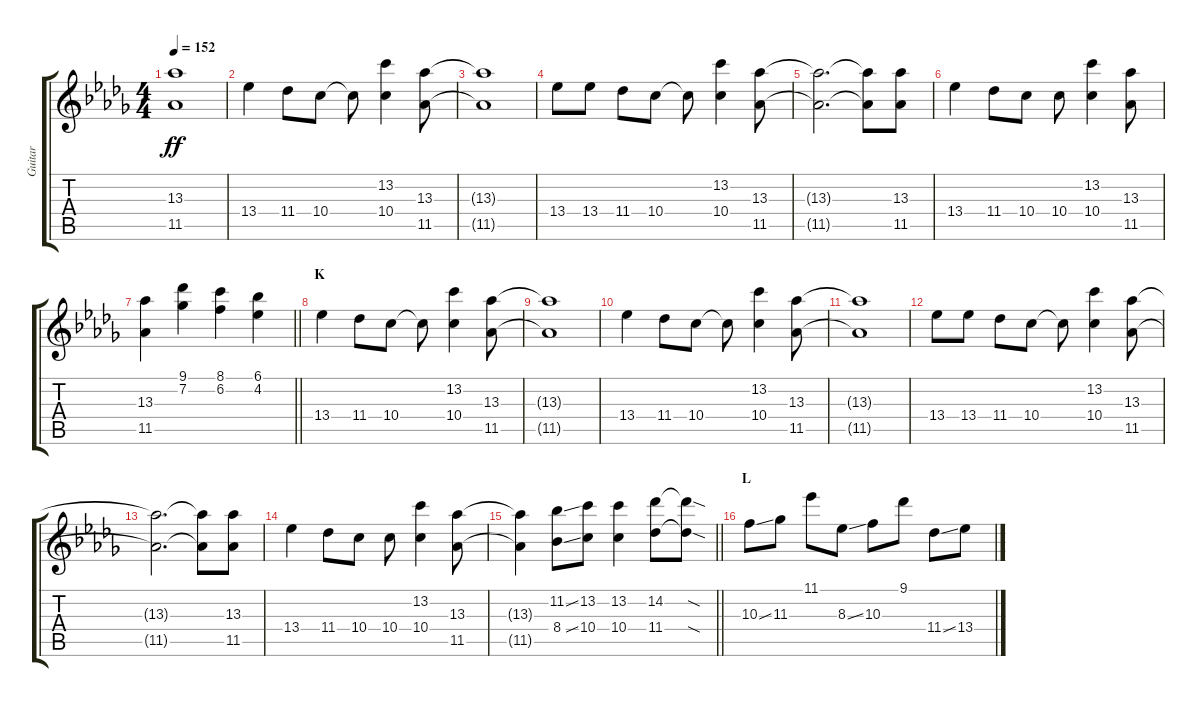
\track ("Guitar" "Guitar") {instrument distortionguitar}
\staff {score tabs}
\tuning (E4 B3 G3 D3 A2 E2) {hide}
\ts (4 4)
\tempo 152
\clef g2
\ks db
(13.3{t} 11.5{t}).1{dy ff} |
13.4.4 11.4.8 10.4.8 10.4{t}.8 (13.2 10.4).4 (13.3 11.5).8 |
(13.3{t} 11.5{t}).1 |
13.4.8 13.4.8 11.4.8 10.4.8 10.4{t}.8 (13.2 10.4).4 (13.3 11.5).8 |
(13.3{t} 11.5{t}).2{d} (13.3{t} 11.5{t}).8 (13.3 11.5).8 |
13.4.4 11.4.8 10.4.8 10.4.8 (13.2 10.4).4 (13.3 11.5).8 |
\barLineRight lightlight
(13.3 11.5).4 (9.1 7.2).4 (8.1 6.2).4 (6.1 4.2).4 |
\section ("" "K")
13.4.4 11.4.8 10.4.8 10.4{t}.8 (13.2 10.4).4 (13.3 11.5).8 |
(13.3{t} 11.5{t}).1 |
13.4.4 11.4.8 10.4.8 10.4{t}.8 (13.2 10.4).4 (13.3 11.5).8 |
(13.3{t} 11.5{t}).1 |
13.4.8 13.4.8 11.4.8 10.4.8 10.4{t}.8 (13.2 10.4).4 (13.3 11.5).8 |
(13.3{t} 11.5{t}).2{d} (13.3{t} 11.5{t}).8 (13.3 11.5).8 |
13.4.4 11.4.8 10.4.8 10.4.8 (13.2 10.4).4 (13.3 11.5).8 |
\barLineRight lightlight
(13.3{t} 11.5{t}).4 (11.2{ss} 8.4{ss}).8 (13.2 10.4).8 (13.2 10.4).4 (14.2 11.4).8 (14.2{sod t} 11.4{sod t}).8 |
\section ("" "L")
10.3{ss}.8 11.3.8 11.1.8 8.3{ss}.8 10.3.8 9.1.8 11.4{ss}.8 13.4.8
